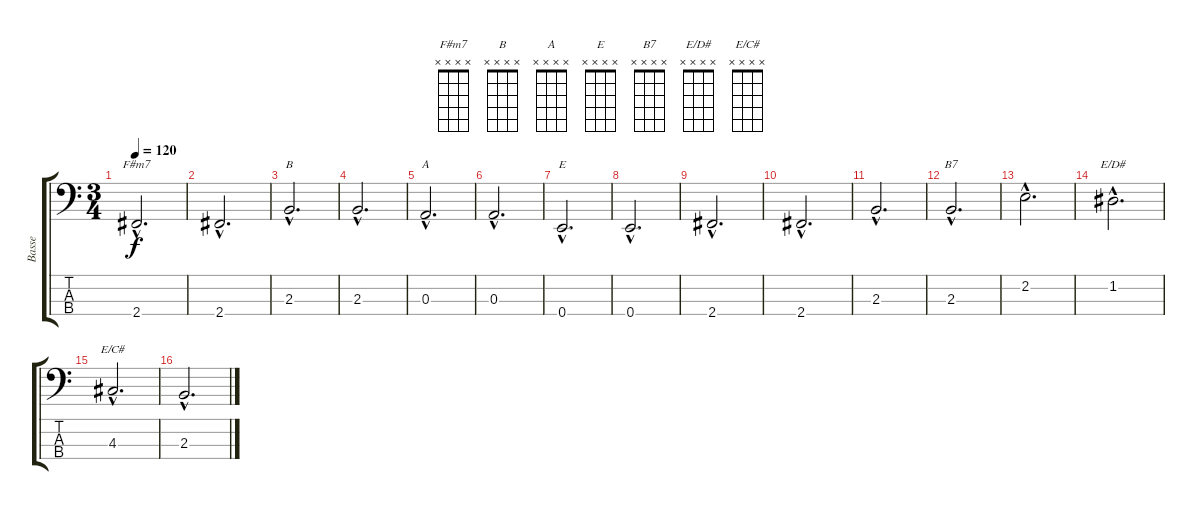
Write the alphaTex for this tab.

\track ("Basse" "Basse") {instrument electricbasspick}
\staff {score tabs}
\tuning (G2 D2 A1 E1) {hide}
\chord ("F#m7" x x x x) {firstfret 0}
\chord ("B" x x x x) {firstfret 0}
\chord ("A" x x x x) {firstfret 0}
\chord ("E" x x x x) {firstfret 0}
\chord ("B7" x x x x) {firstfret 0}
\chord ("E/D#" x x x x) {firstfret 0}
\chord ("E/C#" x x x x) {firstfret 0}
\ts (3 4)
\tempo 120
\clef f4
\ks c
2.4{hac}.2{d ch "F#m7" dy f} |
2.4{hac}.2{d} |
2.3{hac}.2{d ch "B"} |
2.3{hac}.2{d} |
0.3{hac}.2{d ch "A"} |
0.3{hac}.2{d} |
0.4{hac}.2{d ch "E"} |
0.4{hac}.2{d} |
2.4{hac}.2{d} |
2.4{hac}.2{d} |
2.3{hac}.2{d} |
2.3{hac}.2{d ch "B7"} |
2.2{hac}.2{d} |
1.2{hac}.2{d ch "E/D#"} |
4.3{hac}.2{d ch "E/C#"} |
2.3{hac}.2{d}
